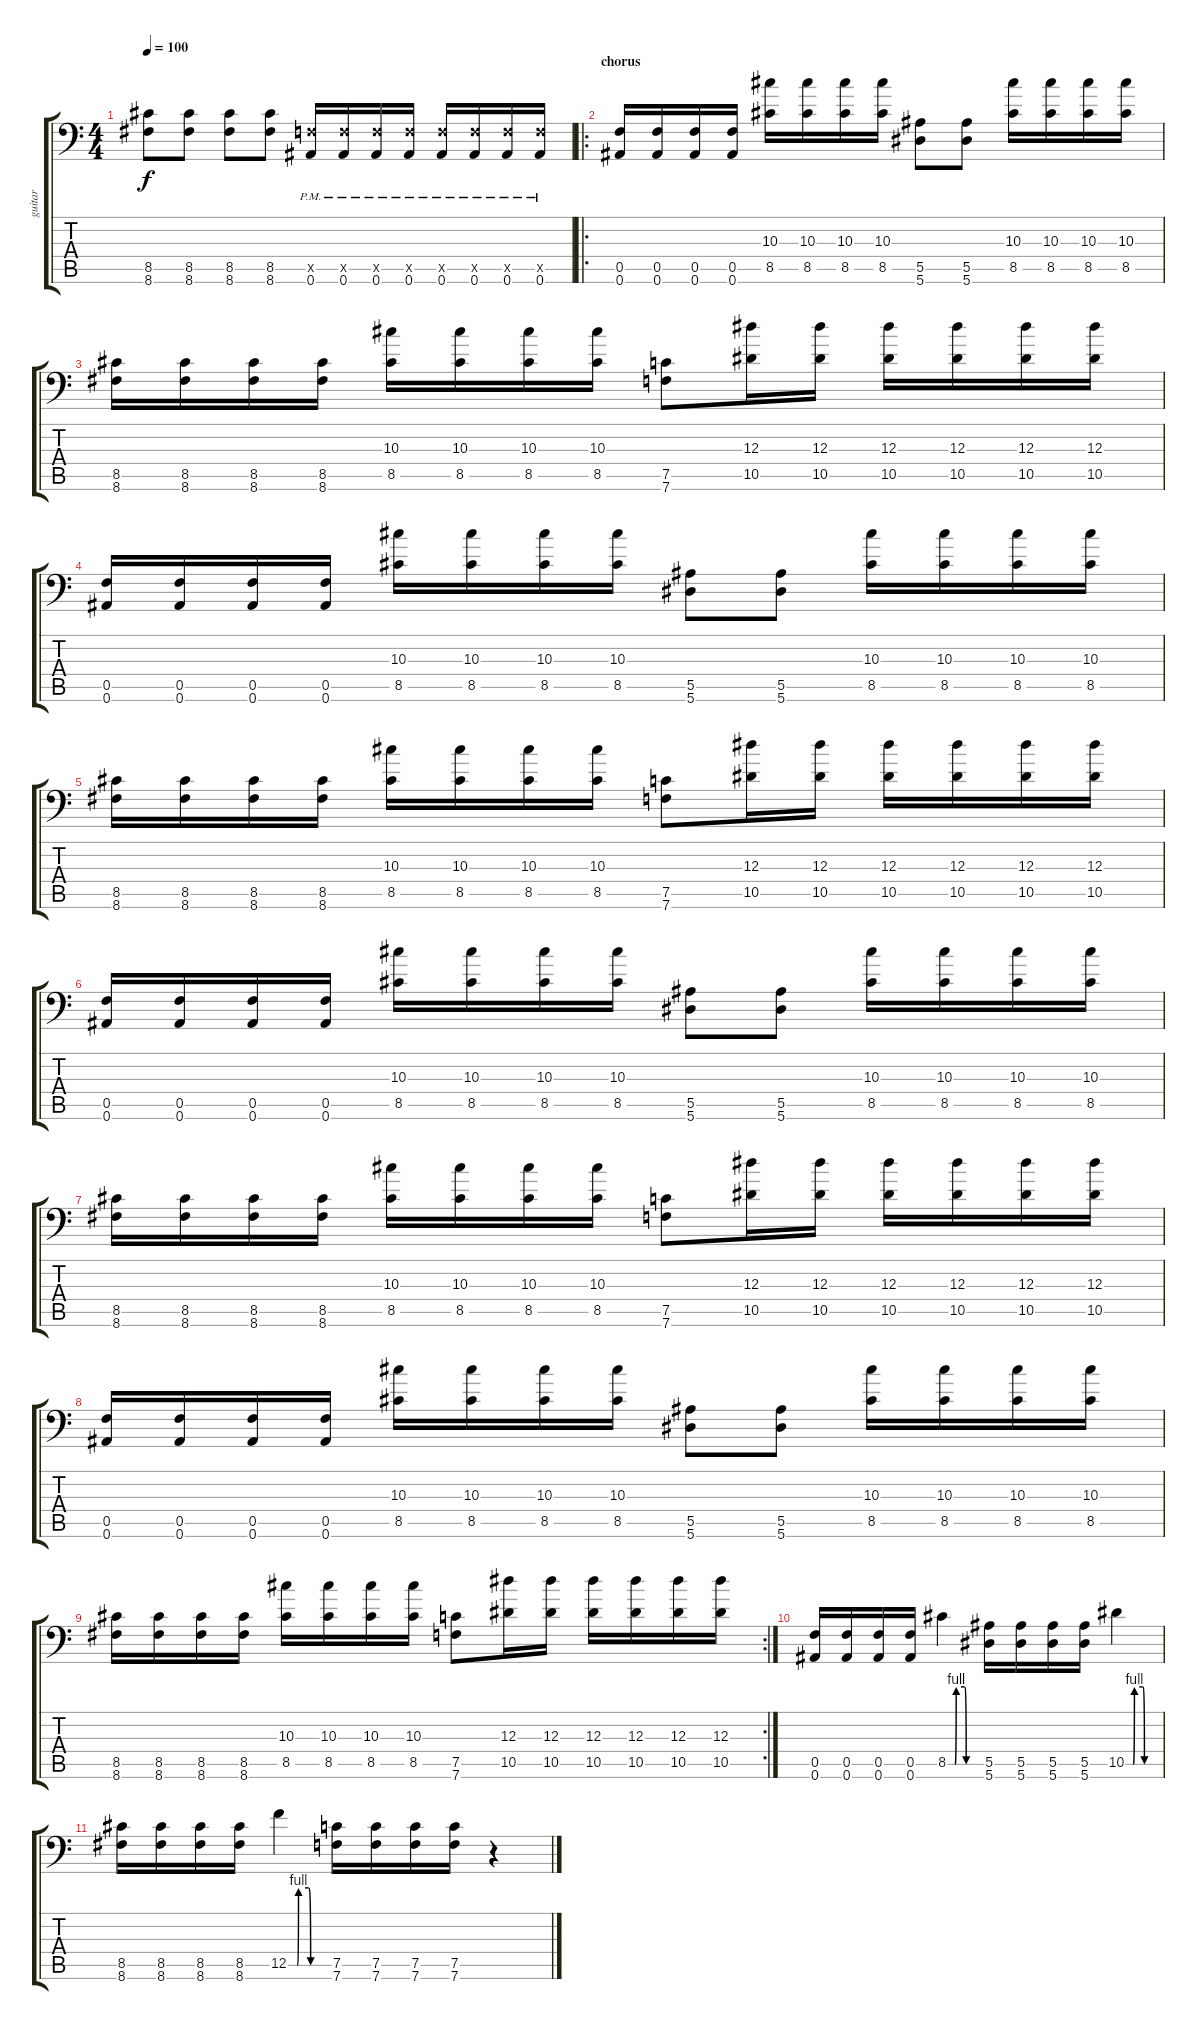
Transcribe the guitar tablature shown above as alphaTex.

\track ("guitar" "guitar") {instrument distortionguitar}
\staff {score tabs}
\tuning (C4 G3 Eb3 Bb2 F2 Bb1) {hide}
\ts (4 4)
\tempo 100
\clef f4
\ks c
(8.5 8.6).8{dy f} (8.5 8.6).8 (8.5 8.6).8 (8.5 8.6).8 (0.5{x} 0.6{pm}).16 (0.5{x} 0.6{pm}).16 (0.5{x} 0.6{pm}).16 (0.5{x} 0.6{pm}).16 (0.5{x} 0.6{pm}).16 (0.5{x} 0.6{pm}).16 (0.5{x} 0.6{pm}).16 (0.5{x} 0.6{pm}).16 |
\ro
\section ("" "chorus")
(0.5 0.6).16 (0.5 0.6).16 (0.5 0.6).16 (0.5 0.6).16 (10.3 8.5).16 (10.3 8.5).16 (10.3 8.5).16 (10.3 8.5).16 (5.5 5.6).8 (5.5 5.6).8 (10.3 8.5).16 (10.3 8.5).16 (10.3 8.5).16 (10.3 8.5).16 |
(8.5 8.6).16 (8.5 8.6).16 (8.5 8.6).16 (8.5 8.6).16 (10.3 8.5).16 (10.3 8.5).16 (10.3 8.5).16 (10.3 8.5).16 (7.5 7.6).8 (12.3 10.5).16 (12.3 10.5).16 (12.3 10.5).16 (12.3 10.5).16 (12.3 10.5).16 (12.3 10.5).16 |
(0.5 0.6).16 (0.5 0.6).16 (0.5 0.6).16 (0.5 0.6).16 (10.3 8.5).16 (10.3 8.5).16 (10.3 8.5).16 (10.3 8.5).16 (5.5 5.6).8 (5.5 5.6).8 (10.3 8.5).16 (10.3 8.5).16 (10.3 8.5).16 (10.3 8.5).16 |
(8.5 8.6).16 (8.5 8.6).16 (8.5 8.6).16 (8.5 8.6).16 (10.3 8.5).16 (10.3 8.5).16 (10.3 8.5).16 (10.3 8.5).16 (7.5 7.6).8 (12.3 10.5).16 (12.3 10.5).16 (12.3 10.5).16 (12.3 10.5).16 (12.3 10.5).16 (12.3 10.5).16 |
(0.5 0.6).16 (0.5 0.6).16 (0.5 0.6).16 (0.5 0.6).16 (10.3 8.5).16 (10.3 8.5).16 (10.3 8.5).16 (10.3 8.5).16 (5.5 5.6).8 (5.5 5.6).8 (10.3 8.5).16 (10.3 8.5).16 (10.3 8.5).16 (10.3 8.5).16 |
(8.5 8.6).16 (8.5 8.6).16 (8.5 8.6).16 (8.5 8.6).16 (10.3 8.5).16 (10.3 8.5).16 (10.3 8.5).16 (10.3 8.5).16 (7.5 7.6).8 (12.3 10.5).16 (12.3 10.5).16 (12.3 10.5).16 (12.3 10.5).16 (12.3 10.5).16 (12.3 10.5).16 |
(0.5 0.6).16 (0.5 0.6).16 (0.5 0.6).16 (0.5 0.6).16 (10.3 8.5).16 (10.3 8.5).16 (10.3 8.5).16 (10.3 8.5).16 (5.5 5.6).8 (5.5 5.6).8 (10.3 8.5).16 (10.3 8.5).16 (10.3 8.5).16 (10.3 8.5).16 |
\rc 2
(8.5 8.6).16 (8.5 8.6).16 (8.5 8.6).16 (8.5 8.6).16 (10.3 8.5).16 (10.3 8.5).16 (10.3 8.5).16 (10.3 8.5).16 (7.5 7.6).8 (12.3 10.5).16 (12.3 10.5).16 (12.3 10.5).16 (12.3 10.5).16 (12.3 10.5).16 (12.3 10.5).16 |
(0.5 0.6).16 (0.5 0.6).16 (0.5 0.6).16 (0.5 0.6).16 8.5{be (custom 0 0 13 0 15 4 30 4 33 0 45 0 60 0)}.4 (5.5 5.6).16 (5.5 5.6).16 (5.5 5.6).16 (5.5 5.6).16 10.5{be (custom 0 0 13 0 15 4 30 4 33 0 45 0 60 0)}.4 |
(8.5 8.6).16 (8.5 8.6).16 (8.5 8.6).16 (8.5 8.6).16 12.5{be (custom 0 0 13 0 15 4 30 4 33 0 45 0 60 0)}.4 (7.5 7.6).16 (7.5 7.6).16 (7.5 7.6).16 (7.5 7.6).16 r.4
